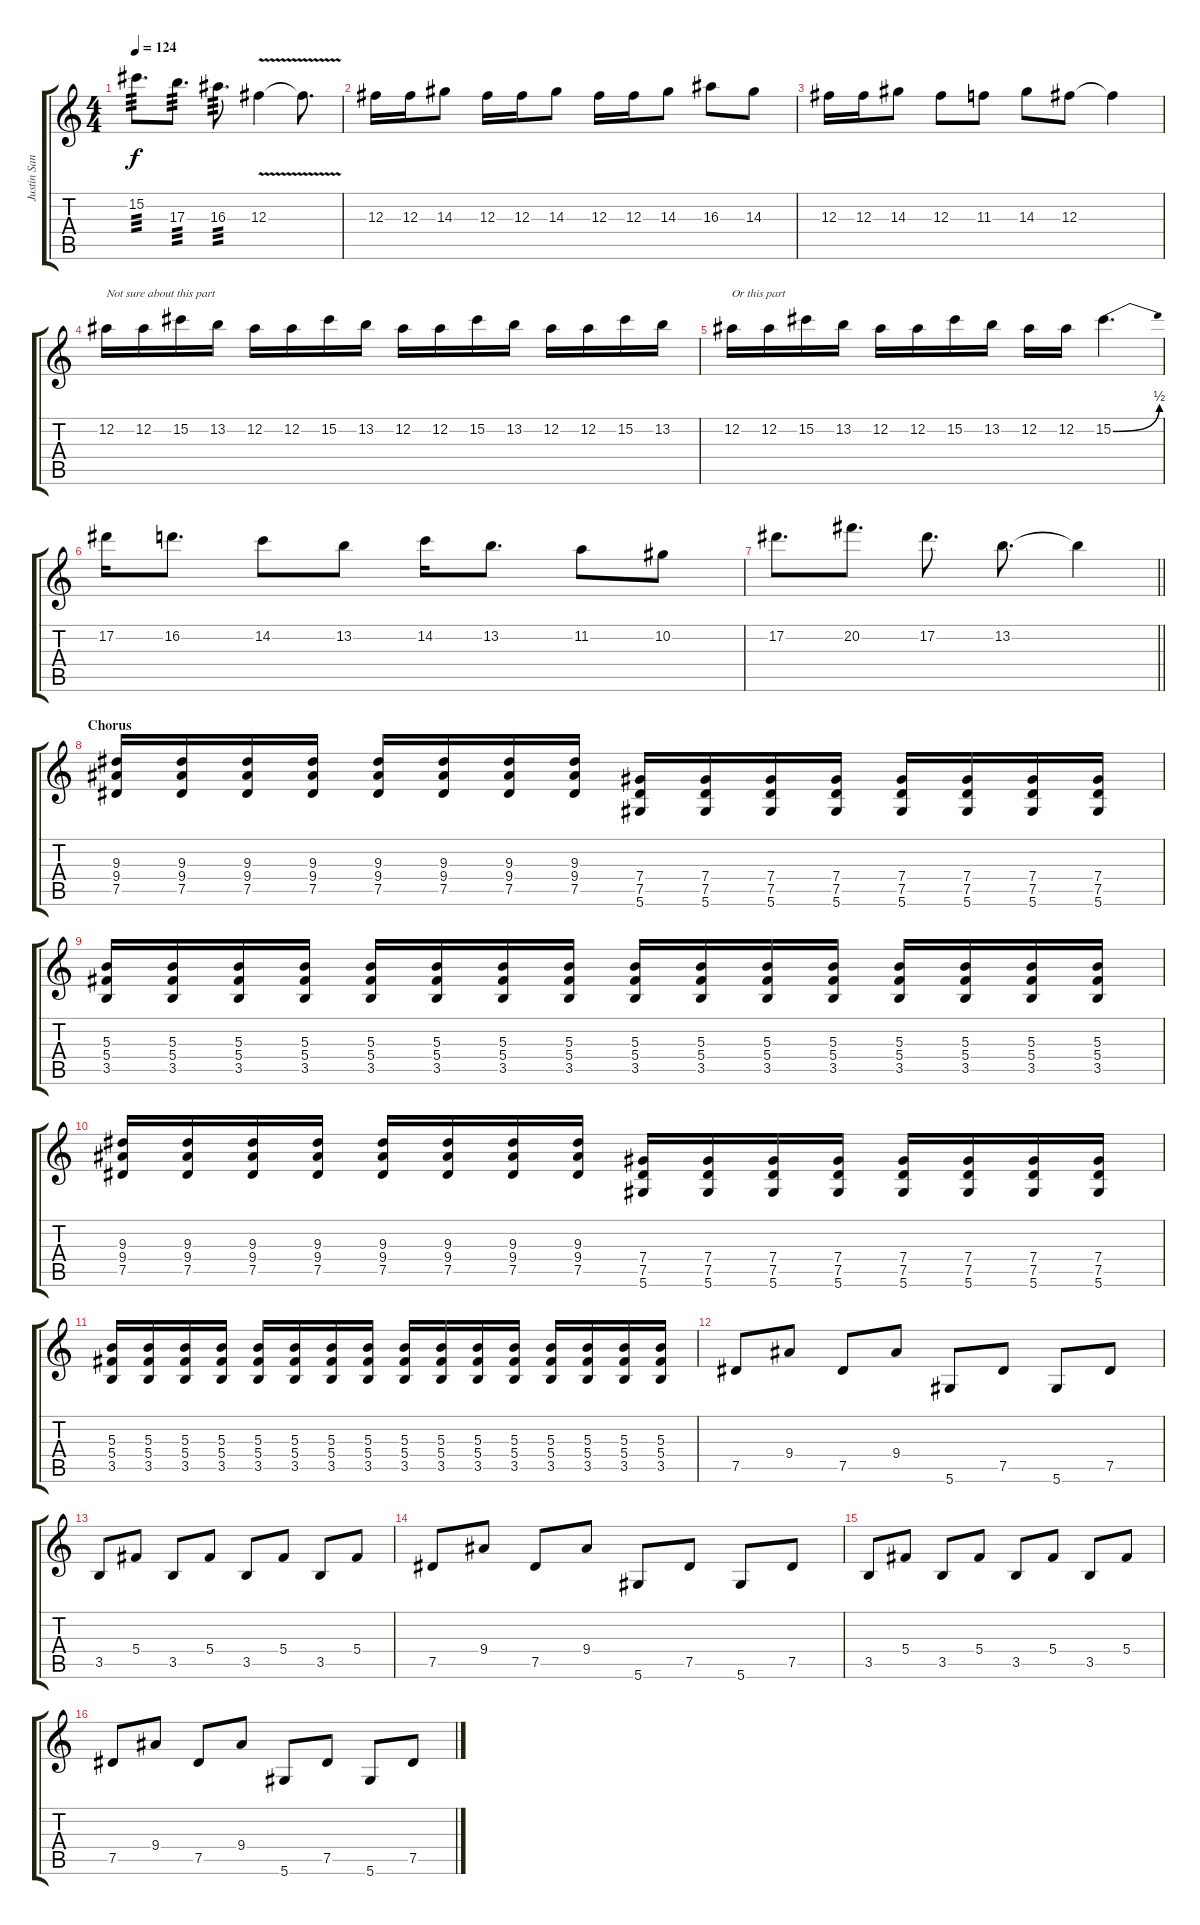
\track ("Justin Sane" "Justin San") {instrument overdrivenguitar}
\staff {score tabs}
\tuning (Eb4 Bb3 Gb3 Db3 Ab2 Eb2) {hide}
\ts (4 4)
\tempo 124
\clef g2
\ks c
15.2.8{d tp 3 dy f} 17.3.8{d tp 3} 16.3.8{d tp 3} 12.3{v}.4 12.3{t}.8{d} |
12.3.16 12.3.16 14.3.8 12.3.16 12.3.16 14.3.8 12.3.16 12.3.16 14.3.8 16.3.8 14.3.8 |
12.3.16 12.3.16 14.3.8 12.3.8 11.3.8 14.3.8 12.3.8 12.3{t}.4 |
12.2.16{txt "Not sure about this part"} 12.2.16 15.2.16 13.2.16 12.2.16 12.2.16 15.2.16 13.2.16 12.2.16 12.2.16 15.2.16 13.2.16 12.2.16 12.2.16 15.2.16 13.2.16 |
12.2.16{txt "Or this part"} 12.2.16 15.2.16 13.2.16 12.2.16 12.2.16 15.2.16 13.2.16 12.2.16 12.2.16 15.2{be (bend 0 0 60 2)}.4{d} |
17.2.16 16.2.8{d} 14.2.8 13.2.8 14.2.16 13.2.8{d} 11.2.8 10.2.8 |
\barLineRight lightlight
17.2.8{d} 20.2.8{d} 17.2.8{d} 13.2.8{d} 13.2{t}.4 |
\section ("" "Chorus")
(9.3 9.4 7.5).16 (9.3 9.4 7.5).16 (9.3 9.4 7.5).16 (9.3 9.4 7.5).16 (9.3 9.4 7.5).16 (9.3 9.4 7.5).16 (9.3 9.4 7.5).16 (9.3 9.4 7.5).16 (7.4 7.5 5.6).16 (7.4 7.5 5.6).16 (7.4 7.5 5.6).16 (7.4 7.5 5.6).16 (7.4 7.5 5.6).16 (7.4 7.5 5.6).16 (7.4 7.5 5.6).16 (7.4 7.5 5.6).16 |
(5.3 5.4 3.5).16 (5.3 5.4 3.5).16 (5.3 5.4 3.5).16 (5.3 5.4 3.5).16 (5.3 5.4 3.5).16 (5.3 5.4 3.5).16 (5.3 5.4 3.5).16 (5.3 5.4 3.5).16 (5.3 5.4 3.5).16 (5.3 5.4 3.5).16 (5.3 5.4 3.5).16 (5.3 5.4 3.5).16 (5.3 5.4 3.5).16 (5.3 5.4 3.5).16 (5.3 5.4 3.5).16 (5.3 5.4 3.5).16 |
(9.3 9.4 7.5).16 (9.3 9.4 7.5).16 (9.3 9.4 7.5).16 (9.3 9.4 7.5).16 (9.3 9.4 7.5).16 (9.3 9.4 7.5).16 (9.3 9.4 7.5).16 (9.3 9.4 7.5).16 (7.4 7.5 5.6).16 (7.4 7.5 5.6).16 (7.4 7.5 5.6).16 (7.4 7.5 5.6).16 (7.4 7.5 5.6).16 (7.4 7.5 5.6).16 (7.4 7.5 5.6).16 (7.4 7.5 5.6).16 |
(5.3 5.4 3.5).16 (5.3 5.4 3.5).16 (5.3 5.4 3.5).16 (5.3 5.4 3.5).16 (5.3 5.4 3.5).16 (5.3 5.4 3.5).16 (5.3 5.4 3.5).16 (5.3 5.4 3.5).16 (5.3 5.4 3.5).16 (5.3 5.4 3.5).16 (5.3 5.4 3.5).16 (5.3 5.4 3.5).16 (5.3 5.4 3.5).16 (5.3 5.4 3.5).16 (5.3 5.4 3.5).16 (5.3 5.4 3.5).16 |
7.5.8 9.4.8 7.5.8 9.4.8 5.6.8 7.5.8 5.6.8 7.5.8 |
3.5.8 5.4.8 3.5.8 5.4.8 3.5.8 5.4.8 3.5.8 5.4.8 |
7.5.8 9.4.8 7.5.8 9.4.8 5.6.8 7.5.8 5.6.8 7.5.8 |
3.5.8 5.4.8 3.5.8 5.4.8 3.5.8 5.4.8 3.5.8 5.4.8 |
7.5.8 9.4.8 7.5.8 9.4.8 5.6.8 7.5.8 5.6.8 7.5.8
